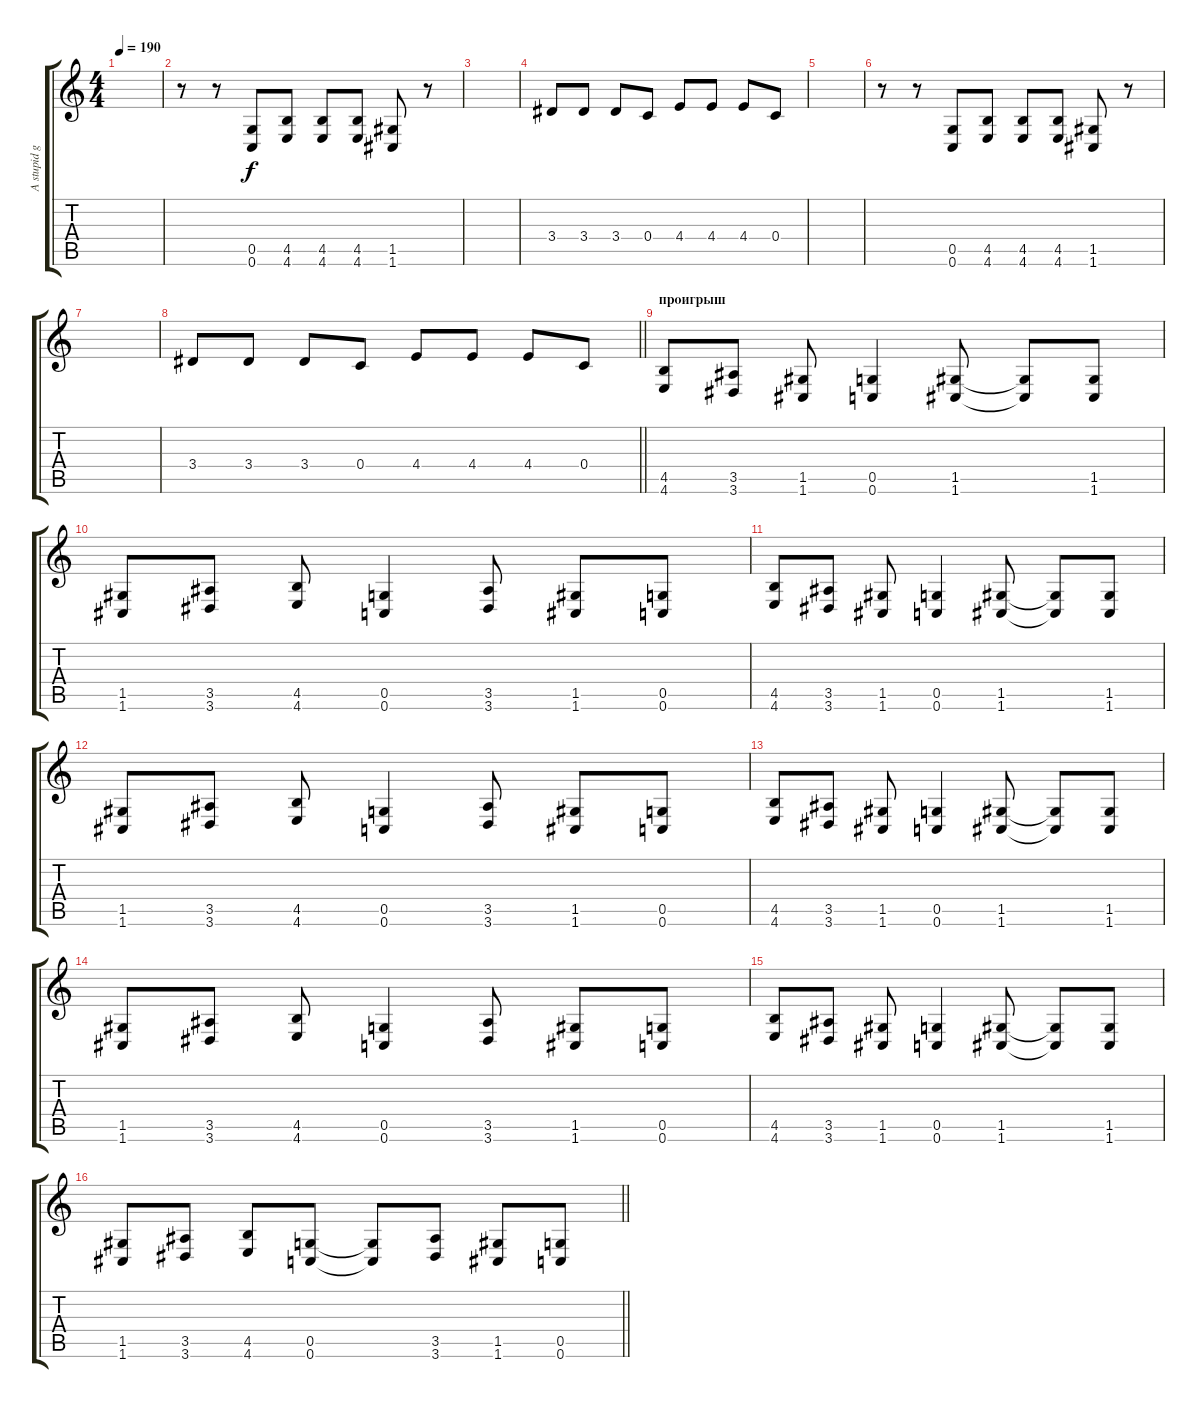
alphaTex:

\track ("A stupid guy" "A stupid g") {instrument distortionguitar}
\staff {score tabs}
\tuning (D4 A3 F3 C3 G2 C2) {hide}
\ts (4 4)
\tempo 190
\clef g2
\ks c
|
r.8 r.8 (0.5 0.6).8 (4.5 4.6).8 (4.5 4.6).8 (4.5 4.6).8 (1.5 1.6).8 r.8 |
|
3.4.8 3.4.8 3.4.8 0.4.8 4.4.8 4.4.8 4.4.8 0.4.8 |
|
r.8 r.8 (0.5 0.6).8 (4.5 4.6).8 (4.5 4.6).8 (4.5 4.6).8 (1.5 1.6).8 r.8 |
|
\barLineRight lightlight
3.4.8 3.4.8 3.4.8 0.4.8 4.4.8 4.4.8 4.4.8 0.4.8 |
\section ("" "проигрыш")
(4.5 4.6).8 (3.5 3.6).8 (1.5 1.6).8 (0.5 0.6).4 (1.5 1.6).8 (1.5{t} 1.6{t}).8 (1.5 1.6).8 |
(1.5 1.6).8 (3.5 3.6).8 (4.5 4.6).8 (0.5 0.6).4 (3.5 3.6).8 (1.5 1.6).8 (0.5 0.6).8 |
(4.5 4.6).8 (3.5 3.6).8 (1.5 1.6).8 (0.5 0.6).4 (1.5 1.6).8 (1.5{t} 1.6{t}).8 (1.5 1.6).8 |
(1.5 1.6).8 (3.5 3.6).8 (4.5 4.6).8 (0.5 0.6).4 (3.5 3.6).8 (1.5 1.6).8 (0.5 0.6).8 |
(4.5 4.6).8 (3.5 3.6).8 (1.5 1.6).8 (0.5 0.6).4 (1.5 1.6).8 (1.5{t} 1.6{t}).8 (1.5 1.6).8 |
(1.5 1.6).8 (3.5 3.6).8 (4.5 4.6).8 (0.5 0.6).4 (3.5 3.6).8 (1.5 1.6).8 (0.5 0.6).8 |
(4.5 4.6).8 (3.5 3.6).8 (1.5 1.6).8 (0.5 0.6).4 (1.5 1.6).8 (1.5{t} 1.6{t}).8 (1.5 1.6).8 |
\barLineRight lightlight
(1.5 1.6).8 (3.5 3.6).8 (4.5 4.6).8 (0.5 0.6).8 (0.5{t} 0.6{t}).8 (3.5 3.6).8 (1.5 1.6).8 (0.5 0.6).8
